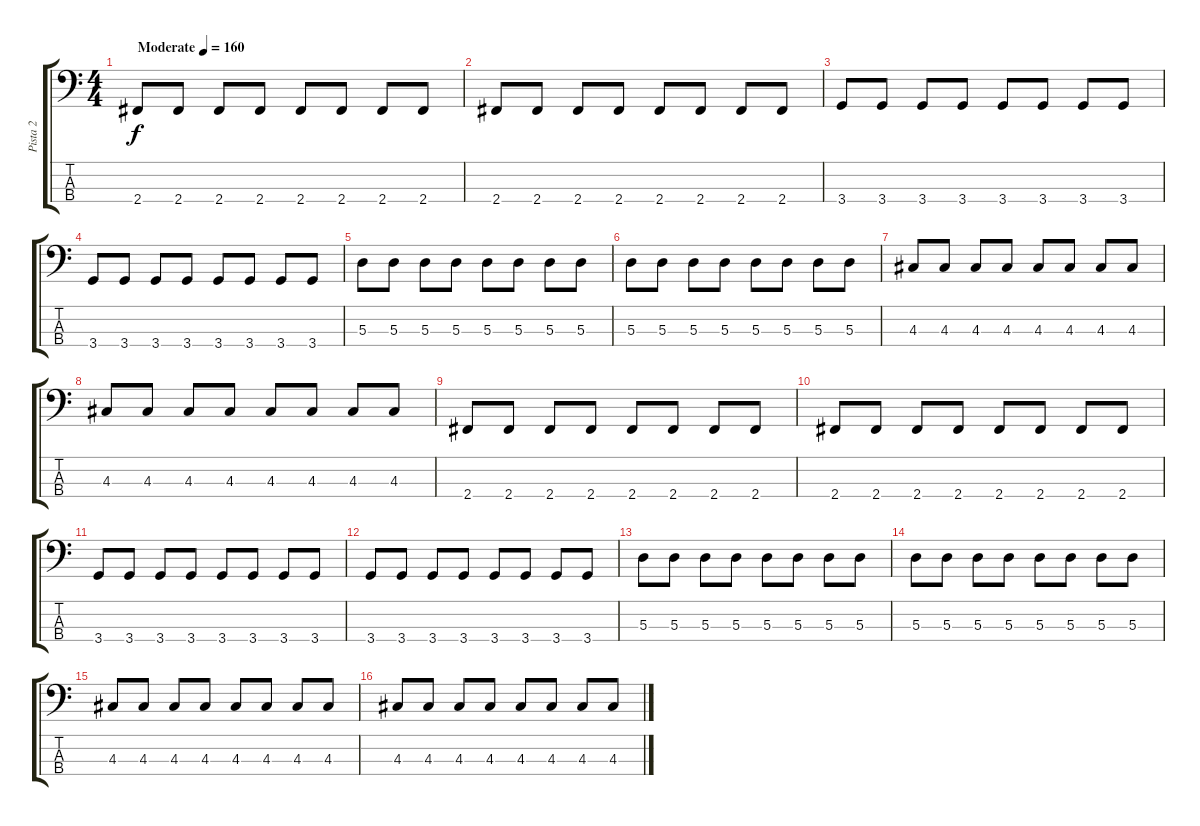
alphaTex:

\track ("Pista 2" "Pista 2") {instrument electricbassfinger}
\staff {score tabs}
\tuning (G2 D2 A1 E1) {hide}
\ts (4 4)
\tempo (160 "Moderate")
\clef f4
\ks c
2.4.8{dy f instrument electricbassfinger} 2.4.8 2.4.8 2.4.8 2.4.8 2.4.8 2.4.8 2.4.8 |
2.4.8 2.4.8 2.4.8 2.4.8 2.4.8 2.4.8 2.4.8 2.4.8 |
3.4.8 3.4.8 3.4.8 3.4.8 3.4.8 3.4.8 3.4.8 3.4.8 |
3.4.8 3.4.8 3.4.8 3.4.8 3.4.8 3.4.8 3.4.8 3.4.8 |
5.3.8 5.3.8 5.3.8 5.3.8 5.3.8 5.3.8 5.3.8 5.3.8 |
5.3.8 5.3.8 5.3.8 5.3.8 5.3.8 5.3.8 5.3.8 5.3.8 |
4.3.8 4.3.8 4.3.8 4.3.8 4.3.8 4.3.8 4.3.8 4.3.8 |
4.3.8 4.3.8 4.3.8 4.3.8 4.3.8 4.3.8 4.3.8 4.3.8 |
2.4.8 2.4.8 2.4.8 2.4.8 2.4.8 2.4.8 2.4.8 2.4.8 |
2.4.8 2.4.8 2.4.8 2.4.8 2.4.8 2.4.8 2.4.8 2.4.8 |
3.4.8 3.4.8 3.4.8 3.4.8 3.4.8 3.4.8 3.4.8 3.4.8 |
3.4.8 3.4.8 3.4.8 3.4.8 3.4.8 3.4.8 3.4.8 3.4.8 |
5.3.8 5.3.8 5.3.8 5.3.8 5.3.8 5.3.8 5.3.8 5.3.8 |
5.3.8 5.3.8 5.3.8 5.3.8 5.3.8 5.3.8 5.3.8 5.3.8 |
4.3.8 4.3.8 4.3.8 4.3.8 4.3.8 4.3.8 4.3.8 4.3.8 |
4.3.8 4.3.8 4.3.8 4.3.8 4.3.8 4.3.8 4.3.8 4.3.8
